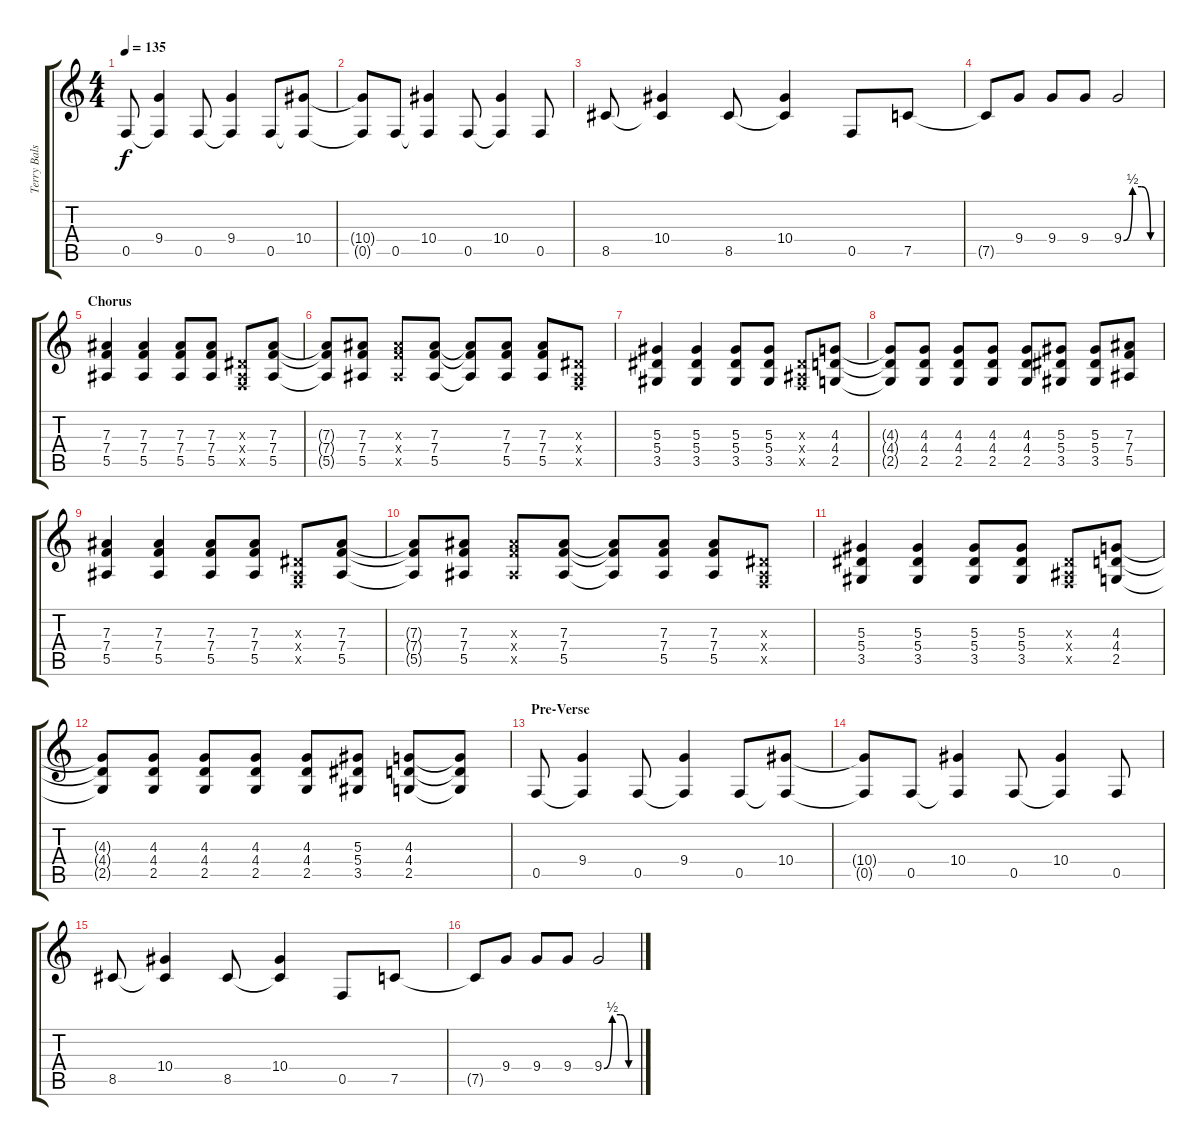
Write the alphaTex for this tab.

\track ("Terry Balsamo (Main Guitar)" "Terry Bals") {instrument electricguitarjazz}
\staff {score tabs}
\tuning (C4 G3 Eb3 Bb2 F2 C2) {hide}
\ts (4 4)
\tempo 135
\clef g2
\ks c
0.5.8{dy f} (9.4 0.5{t}).4 0.5.8 (9.4 0.5{t}).4 0.5.8 (10.4 0.5{t}).8 |
(10.4{t} 0.5{t}).8 0.5.8 (10.4 0.5{t}).4 0.5.8 (10.4 0.5{t}).4 0.5.8 |
8.5.8 (10.4 8.5{t}).4 8.5.8 (10.4 8.5{t}).4 0.5.8 7.5.8 |
7.5{t}.8 9.4.8 9.4.8 9.4.8 9.4{be (custom 0 0 15 2 30 2 45 0 60 0)}.2 |
\section ("" "Chorus")
(7.3 7.4 5.5).4{instrument distortionguitar} (7.3 7.4 5.5).4 (7.3 7.4 5.5).8 (7.3 7.4 5.5).8 (0.3{x} 0.4{x} 0.5{x}).8 (7.3 7.4 5.5).8 |
(7.3{t} 7.4{t} 5.5{t}).8 (7.3 7.4 5.5).8 (7.3{x} 7.4{x} 5.5{x}).8 (7.3 7.4 5.5).8 (7.3{t} 7.4{t} 5.5{t}).8 (7.3 7.4 5.5).8 (7.3 7.4 5.5).8 (0.3{x} 0.4{x} 0.5{x}).8 |
(5.3 5.4 3.5).4 (5.3 5.4 3.5).4 (5.3 5.4 3.5).8 (5.3 5.4 3.5).8 (0.3{x} 0.4{x} 0.5{x}).8 (4.3 4.4 2.5).8 |
(4.3{t} 4.4{t} 2.5{t}).8 (4.3 4.4 2.5).8 (4.3 4.4 2.5).8 (4.3 4.4 2.5).8 (4.3 4.4 2.5).8 (5.3 5.4 3.5).8 (5.3 5.4 3.5).8 (7.3 7.4 5.5).8 |
(7.3 7.4 5.5).4{instrument distortionguitar} (7.3 7.4 5.5).4 (7.3 7.4 5.5).8 (7.3 7.4 5.5).8 (0.3{x} 0.4{x} 0.5{x}).8 (7.3 7.4 5.5).8 |
(7.3{t} 7.4{t} 5.5{t}).8 (7.3 7.4 5.5).8 (7.3{x} 7.4{x} 5.5{x}).8 (7.3 7.4 5.5).8 (7.3{t} 7.4{t} 5.5{t}).8 (7.3 7.4 5.5).8 (7.3 7.4 5.5).8 (0.3{x} 0.4{x} 0.5{x}).8 |
(5.3 5.4 3.5).4 (5.3 5.4 3.5).4 (5.3 5.4 3.5).8 (5.3 5.4 3.5).8 (0.3{x} 0.4{x} 0.5{x}).8 (4.3 4.4 2.5).8 |
(4.3{t} 4.4{t} 2.5{t}).8 (4.3 4.4 2.5).8 (4.3 4.4 2.5).8 (4.3 4.4 2.5).8 (4.3 4.4 2.5).8 (5.3 5.4 3.5).8 (4.3 4.4 2.5).8 (4.3{t} 4.4{t} 2.5{t}).8 |
\section ("" "Pre-Verse")
0.5.8{instrument electricguitarjazz} (9.4 0.5{t}).4 0.5.8 (9.4 0.5{t}).4 0.5.8 (10.4 0.5{t}).8 |
(10.4{t} 0.5{t}).8 0.5.8 (10.4 0.5{t}).4 0.5.8 (10.4 0.5{t}).4 0.5.8 |
8.5.8 (10.4 8.5{t}).4 8.5.8 (10.4 8.5{t}).4 0.5.8 7.5.8 |
7.5{t}.8 9.4.8 9.4.8 9.4.8 9.4{be (custom 0 0 15 2 30 2 45 0 60 0)}.2
